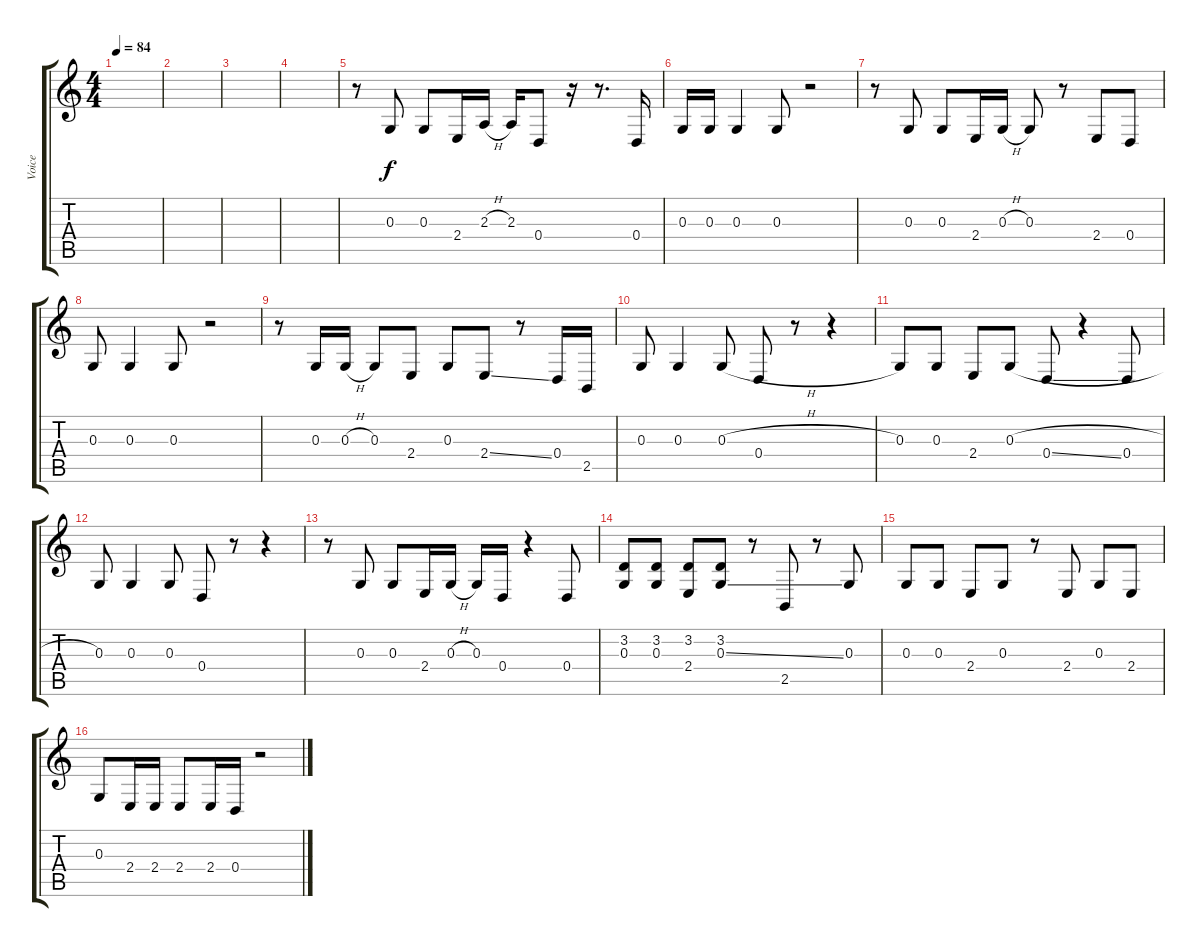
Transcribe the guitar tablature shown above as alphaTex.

\track ("Voice" "Voice") {instrument cello}
\staff {score tabs}
\tuning (E4 B3 G3 D3 A2 E2) {hide}
\ts (4 4)
\tempo 84
\clef g2
\ks c
|
|
|
|
r.8 0.3.8 0.3.8 2.4.16 2.3{h}.16 2.3.16 0.4.8 r.16 r.8{d} 0.4.16 |
0.3.16 0.3.16 0.3.4 0.3.8 r.2 |
r.8 0.3.8 0.3.8 2.4.16 0.3{h}.16 0.3.8 r.8 2.4.8 0.4.8 |
0.3.8 0.3.4 0.3.8 r.2 |
r.8 0.3.16 0.3{h}.16 0.3.8 2.4.8 0.3.8 2.4{ss}.8 r.8 0.4.16 2.5.16 |
0.3.8 0.3.4 0.3{h}.8 0.4.8 r.8 r.4 |
0.3.8 0.3.8 2.4.8 0.3{h}.8 0.4{ss}.8 r.4 0.4.8 |
0.3.8 0.3.4 0.3.8 0.4.8 r.8 r.4 |
r.8 0.3.8 0.3.8 2.4.16 0.3{h}.16 0.3.16 0.4.16 r.4 0.4.8 |
(3.2 0.3).8 (3.2 0.3).8 (3.2 2.4).8 (3.2 0.3{ss}).8 r.8 2.5.8 r.8 0.3.8 |
0.3.8 0.3.8 2.4.8 0.3.8 r.8 2.4.8 0.3.8 2.4.8 |
0.3.8 2.4.16 2.4.16 2.4.8 2.4.16 0.4.16 r.2
